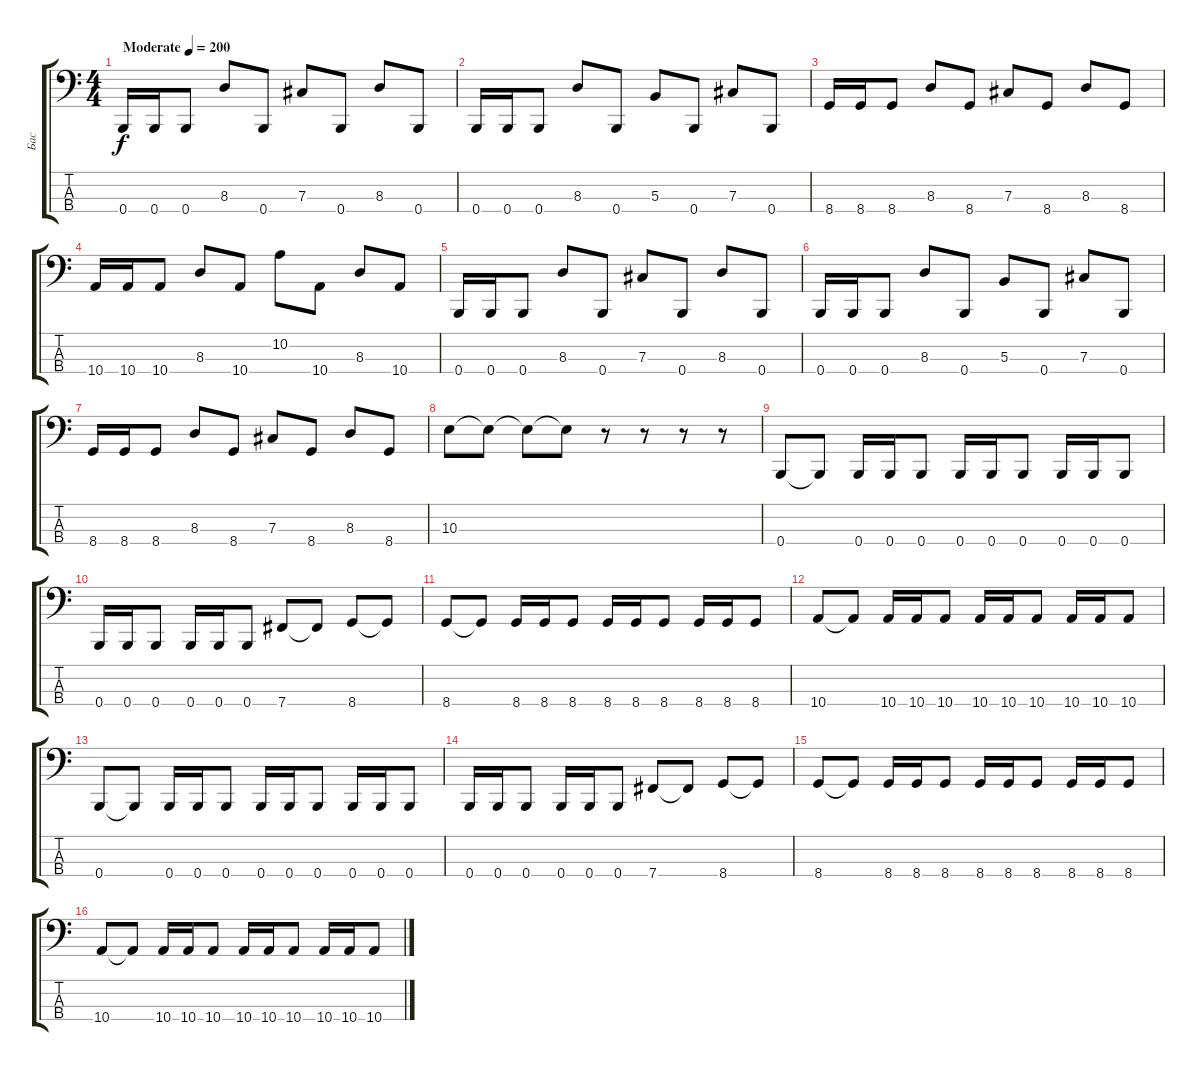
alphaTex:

\track ("Бас" "Бас") {instrument electricbasspick}
\staff {score tabs}
\tuning (E2 B1 Gb1 B0) {hide}
\ts (4 4)
\tempo (200 "Moderate")
\clef f4
\ks c
0.4.16{dy f instrument electricbasspick} 0.4.16 0.4.8 8.3.8 0.4.8 7.3.8 0.4.8 8.3.8 0.4.8 |
0.4.16 0.4.16 0.4.8 8.3.8 0.4.8 5.3.8 0.4.8 7.3.8 0.4.8 |
8.4.16 8.4.16 8.4.8 8.3.8 8.4.8 7.3.8 8.4.8 8.3.8 8.4.8 |
10.4.16 10.4.16 10.4.8 8.3.8 10.4.8 10.2.8 10.4.8 8.3.8 10.4.8 |
0.4.16 0.4.16 0.4.8 8.3.8 0.4.8 7.3.8 0.4.8 8.3.8 0.4.8 |
0.4.16 0.4.16 0.4.8 8.3.8 0.4.8 5.3.8 0.4.8 7.3.8 0.4.8 |
8.4.16 8.4.16 8.4.8 8.3.8 8.4.8 7.3.8 8.4.8 8.3.8 8.4.8 |
10.3.8 10.3{t}.8 10.3{t}.8 10.3{t}.8 r.8 r.8 r.8 r.8 |
0.4.8 0.4{t}.8 0.4.16 0.4.16 0.4.8 0.4.16 0.4.16 0.4.8 0.4.16 0.4.16 0.4.8 |
0.4.16 0.4.16 0.4.8 0.4.16 0.4.16 0.4.8 7.4.8 7.4{t}.8 8.4.8 8.4{t}.8 |
8.4.8 8.4{t}.8 8.4.16 8.4.16 8.4.8 8.4.16 8.4.16 8.4.8 8.4.16 8.4.16 8.4.8 |
10.4.8 10.4{t}.8 10.4.16 10.4.16 10.4.8 10.4.16 10.4.16 10.4.8 10.4.16 10.4.16 10.4.8 |
0.4.8 0.4{t}.8 0.4.16 0.4.16 0.4.8 0.4.16 0.4.16 0.4.8 0.4.16 0.4.16 0.4.8 |
0.4.16 0.4.16 0.4.8 0.4.16 0.4.16 0.4.8 7.4.8 7.4{t}.8 8.4.8 8.4{t}.8 |
8.4.8 8.4{t}.8 8.4.16 8.4.16 8.4.8 8.4.16 8.4.16 8.4.8 8.4.16 8.4.16 8.4.8 |
10.4.8 10.4{t}.8 10.4.16 10.4.16 10.4.8 10.4.16 10.4.16 10.4.8 10.4.16 10.4.16 10.4.8
